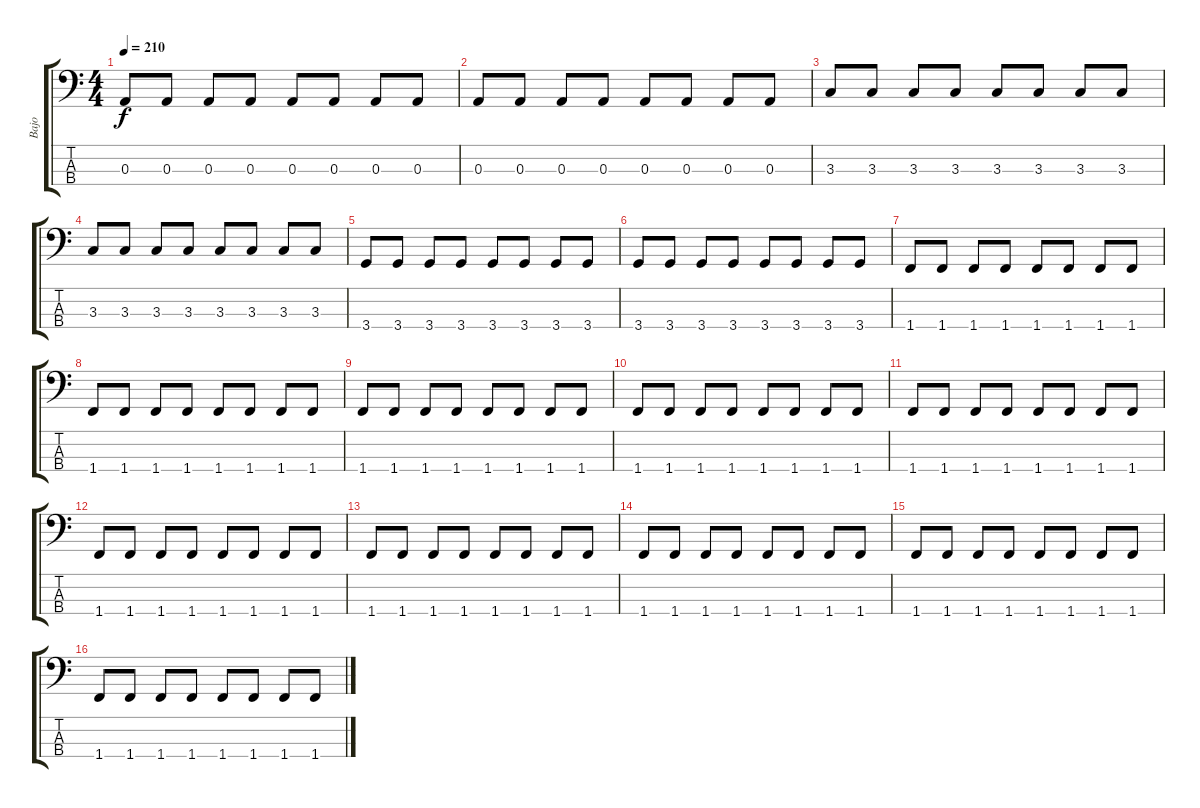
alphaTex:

\track ("Bajo" "Bajo") {instrument electricbassfinger}
\staff {score tabs}
\tuning (G2 D2 A1 E1) {hide}
\ts (4 4)
\tempo 210
\clef f4
\ks c
0.3.8{dy f} 0.3.8 0.3.8 0.3.8 0.3.8 0.3.8 0.3.8 0.3.8 |
0.3.8 0.3.8 0.3.8 0.3.8 0.3.8 0.3.8 0.3.8 0.3.8 |
3.3.8 3.3.8 3.3.8 3.3.8 3.3.8 3.3.8 3.3.8 3.3.8 |
3.3.8 3.3.8 3.3.8 3.3.8 3.3.8 3.3.8 3.3.8 3.3.8 |
3.4.8 3.4.8 3.4.8 3.4.8 3.4.8 3.4.8 3.4.8 3.4.8 |
3.4.8 3.4.8 3.4.8 3.4.8 3.4.8 3.4.8 3.4.8 3.4.8 |
1.4.8 1.4.8 1.4.8 1.4.8 1.4.8 1.4.8 1.4.8 1.4.8 |
1.4.8 1.4.8 1.4.8 1.4.8 1.4.8 1.4.8 1.4.8 1.4.8 |
1.4.8 1.4.8 1.4.8 1.4.8 1.4.8 1.4.8 1.4.8 1.4.8 |
1.4.8 1.4.8 1.4.8 1.4.8 1.4.8 1.4.8 1.4.8 1.4.8 |
1.4.8 1.4.8 1.4.8 1.4.8 1.4.8 1.4.8 1.4.8 1.4.8 |
1.4.8 1.4.8 1.4.8 1.4.8 1.4.8 1.4.8 1.4.8 1.4.8 |
1.4.8 1.4.8 1.4.8 1.4.8 1.4.8 1.4.8 1.4.8 1.4.8 |
1.4.8 1.4.8 1.4.8 1.4.8 1.4.8 1.4.8 1.4.8 1.4.8 |
1.4.8 1.4.8 1.4.8 1.4.8 1.4.8 1.4.8 1.4.8 1.4.8 |
1.4.8 1.4.8 1.4.8 1.4.8 1.4.8 1.4.8 1.4.8 1.4.8
